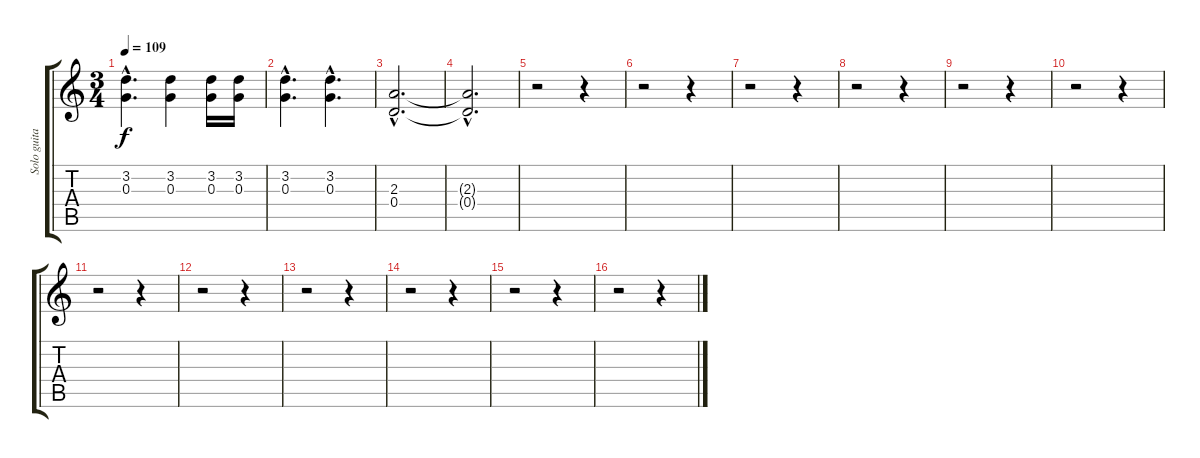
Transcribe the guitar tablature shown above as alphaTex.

\track ("Solo guitar" "Solo guita") {instrument distortionguitar}
\staff {score tabs}
\tuning (E4 B3 G3 D3 A2 E2) {hide}
\ts (3 4)
\tempo 109
\clef g2
\ks c
(3.2{hac} 0.3{hac}).4{d dy f} (3.2 0.3).4 (3.2 0.3).16 (3.2 0.3).16 |
(3.2{hac} 0.3{hac}).4{d} (3.2{hac} 0.3{hac}).4{d} |
(2.3{hac} 0.4{hac}).2{d} |
(2.3{hac t} 0.4{hac t}).2{d} |
r.2 r.4 |
r.2 r.4 |
r.2 r.4 |
r.2 r.4 |
r.2 r.4 |
r.2 r.4 |
r.2 r.4 |
r.2 r.4 |
r.2 r.4 |
r.2 r.4 |
r.2 r.4 |
r.2 r.4
